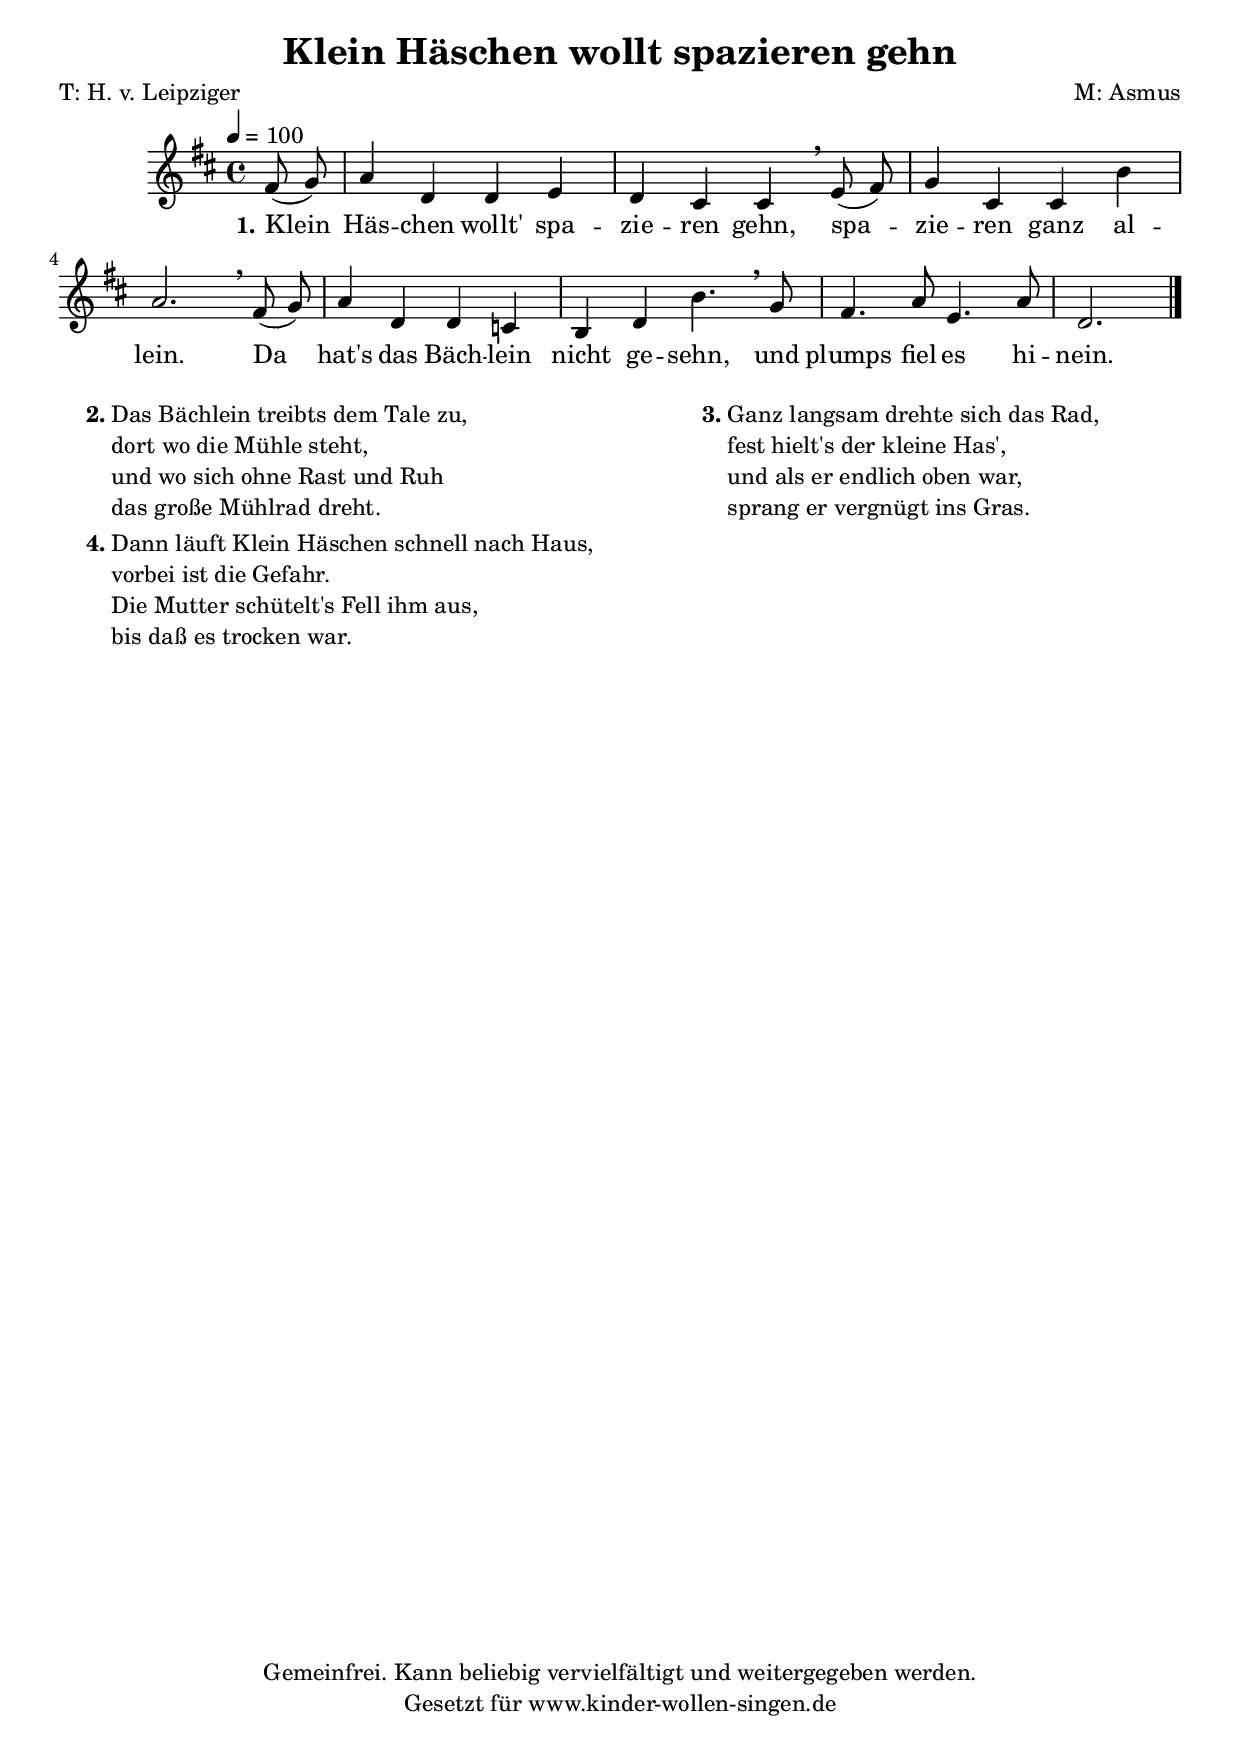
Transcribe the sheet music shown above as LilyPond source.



\header {
  	title = "Klein Häschen wollt spazieren gehn"
	composer = "M: Asmus"
	poet = "T: H. v. Leipziger"
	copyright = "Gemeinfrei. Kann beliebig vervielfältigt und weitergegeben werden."
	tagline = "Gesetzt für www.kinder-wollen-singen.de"
}

\version "2.12.3"

common = {
  \time 4/4
  \key d \major
  \partial 4
  \tempo 4 = 100
}



Singstimme = \relative fis' {
fis8( g8 ) |
a4 d,4 d4 e4 |
d4 cis4 cis4 \breathe e8( fis8) |
g4 cis,4 cis4 b'4 |
a2. \breathe fis8( g8) |
a4 d,4 d4 c4 |
b4 d4 b'4. \breathe g8 |
fis4. a8 e4. a8 |
d,2.
\bar "|."
}

Stropheeins = \lyrics {
  \set stanza = #"1." Klein Häs -- chen wollt' spa -- zie -- ren gehn,
  spa -- zie -- ren ganz al -- lein.
  Da hat's das Bäch -- lein nicht ge -- sehn,
  und plumps fiel es hi -- nein.
}


\score {

{
<<
\new Voice = "mel" { \common \autoBeamOff \Singstimme }
\new Lyrics \lyricsto mel \Stropheeins
>>
}

\layout {
\context { \RemoveEmptyStaffContext }
}

}

\markup {
\fill-line {
\hspace #0.1 % moves the column off the left margin;
% can be removed if space on the page is tight
\column {
\line { \bold "2."
\column {
"Das Bächlein treibts dem Tale zu,"
"dort wo die Mühle steht,"
"und wo sich ohne Rast und Ruh"
"das große Mühlrad dreht."

}
}
\hspace #0.1 % adds vertical spacing between verses
\line { \bold "4."
\column {
"Dann läuft Klein Häschen schnell nach Haus,"
"vorbei ist die Gefahr."
"Die Mutter schütelt's Fell ihm aus,"
"bis daß es trocken war."
}
}
}
\hspace #0.1 % adds horizontal spacing between columns;
% if they are still too close, add more " " pairs
% until the result looks good
\column {
\line { \bold "3."
\column {
"Ganz langsam drehte sich das Rad,"
"fest hielt's der kleine Has',"
"und als er endlich oben war,"
"sprang er vergnügt ins Gras."
}
}

}
\hspace #0.1 % gives some extra space on the right margin;
% can be removed if page space is tight
}
}


